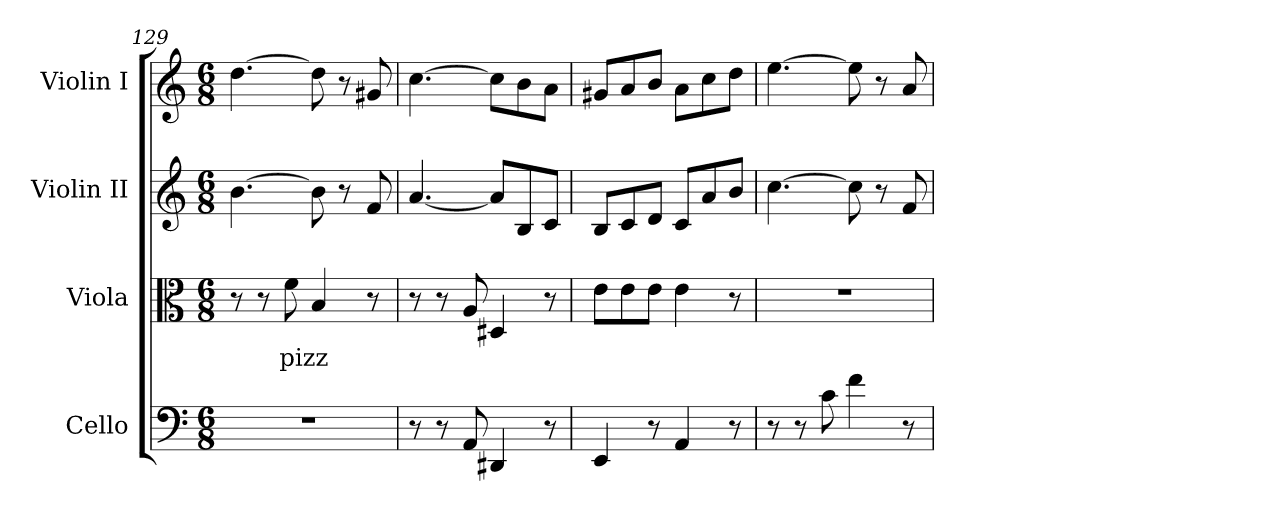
**kern	**kern	**text	**kern	**kern
*part4	*part3	*part3	*part2	*part1
*staff4	*staff3	*staff3	*staff2	*staff1
*I"Cello	*I"Viola	*	*I"Violin II	*I"Violin I
*	*I'Vla	*	*I'Vln	*I'Vln
*clefF4	*clefC3	*	*clefG2	*clefG2
*k[]	*k[]	*	*k[]	*k[]
*M6/8	*M6/8	*	*M6/8	*M6/8
=129	=129	=129	=129	=129
2.r	8r	.	[4.b\	[4.dd\
.	8r	.	.	.
!	!	!LO:LY:b	!	!
.	8f\	pizz	.	.
.	4B/	.	8b\]	8dd\]
.	.	.	8r	8r
.	8r	.	8f/	8g#X/
=130	=130	=130	=130	=130
8r	8r	.	[4.a/	[4.cc\
8r	8r	.	.	.
8AA/	8A/	.	.	.
4DD#X/	4D#X/	.	8a/L]	8cc\L]
.	.	.	8B/	8b\
8r	8r	.	8c/J	8a\J
=131	=131	=131	=131	=131
4EE/	8e\L	.	8B/L	8g#X/L
.	8e\	.	8c/	8a/
8r	8e\J	.	8d/J	8b/J
4AA/	4e\	.	8c/L	8a\L
.	.	.	8a/	8cc\
8r	8r	.	8b/J	8dd\J
=132	=132	=132	=132	=132
8r	2.r	.	[4.cc\	[4.ee\
8r	.	.	.	.
8c\	.	.	.	.
4f\	.	.	8cc\]	8ee\]
.	.	.	8r	8r
8r	.	.	8f/	8a/
=	=	=	=	=
*-	*-	*-	*-	*-
